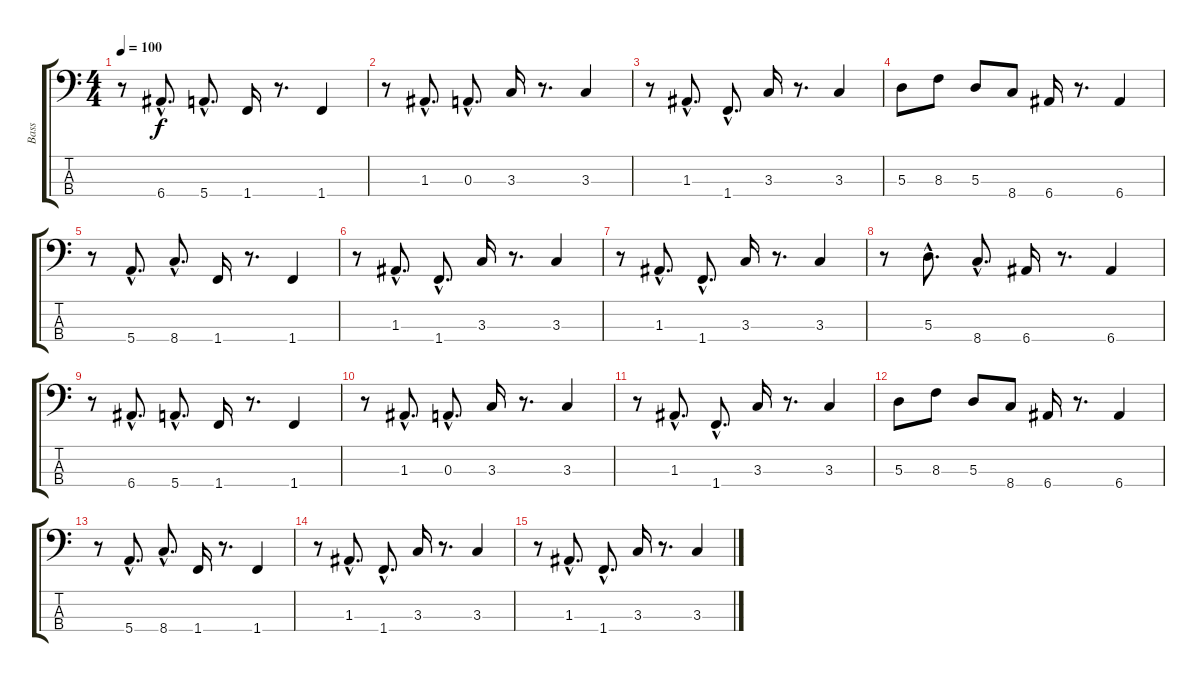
\track ("Bass" "Bass") {instrument electricbassfinger}
\staff {score tabs}
\tuning (G2 D2 A1 E1) {hide}
\ts (4 4)
\tempo 100
\clef f4
\ks c
r.8{dy f} 6.4{hac}.8{d} 5.4{hac}.8{d} 1.4.16 r.8{d} 1.4.4 |
r.8 1.3{hac}.8{d} 0.3{hac}.8{d} 3.3.16 r.8{d} 3.3.4 |
r.8 1.3{hac}.8{d} 1.4{hac}.8{d} 3.3.16 r.8{d} 3.3.4 |
5.3.8 8.3.8 5.3.8 8.4.8 6.4.16 r.8{d} 6.4.4 |
r.8 5.4{hac}.8{d} 8.4{hac}.8{d} 1.4.16 r.8{d} 1.4.4 |
r.8 1.3{hac}.8{d} 1.4{hac}.8{d} 3.3.16 r.8{d} 3.3.4 |
r.8 1.3{hac}.8{d} 1.4{hac}.8{d} 3.3.16 r.8{d} 3.3.4 |
r.8 5.3{hac}.8{d} 8.4{hac}.8{d} 6.4.16 r.8{d} 6.4.4 |
r.8 6.4{hac}.8{d} 5.4{hac}.8{d} 1.4.16 r.8{d} 1.4.4 |
r.8 1.3{hac}.8{d} 0.3{hac}.8{d} 3.3.16 r.8{d} 3.3.4 |
r.8 1.3{hac}.8{d} 1.4{hac}.8{d} 3.3.16 r.8{d} 3.3.4 |
5.3.8 8.3.8 5.3.8 8.4.8 6.4.16 r.8{d} 6.4.4 |
r.8{volume 8} 5.4{hac}.8{d} 8.4{hac}.8{d} 1.4.16 r.8{d} 1.4.4 |
r.8{volume 6} 1.3{hac}.8{d} 1.4{hac}.8{d} 3.3.16 r.8{d} 3.3.4 |
r.8{volume 3} 1.3{hac}.8{d} 1.4{hac}.8{d} 3.3.16 r.8{d} 3.3.4
